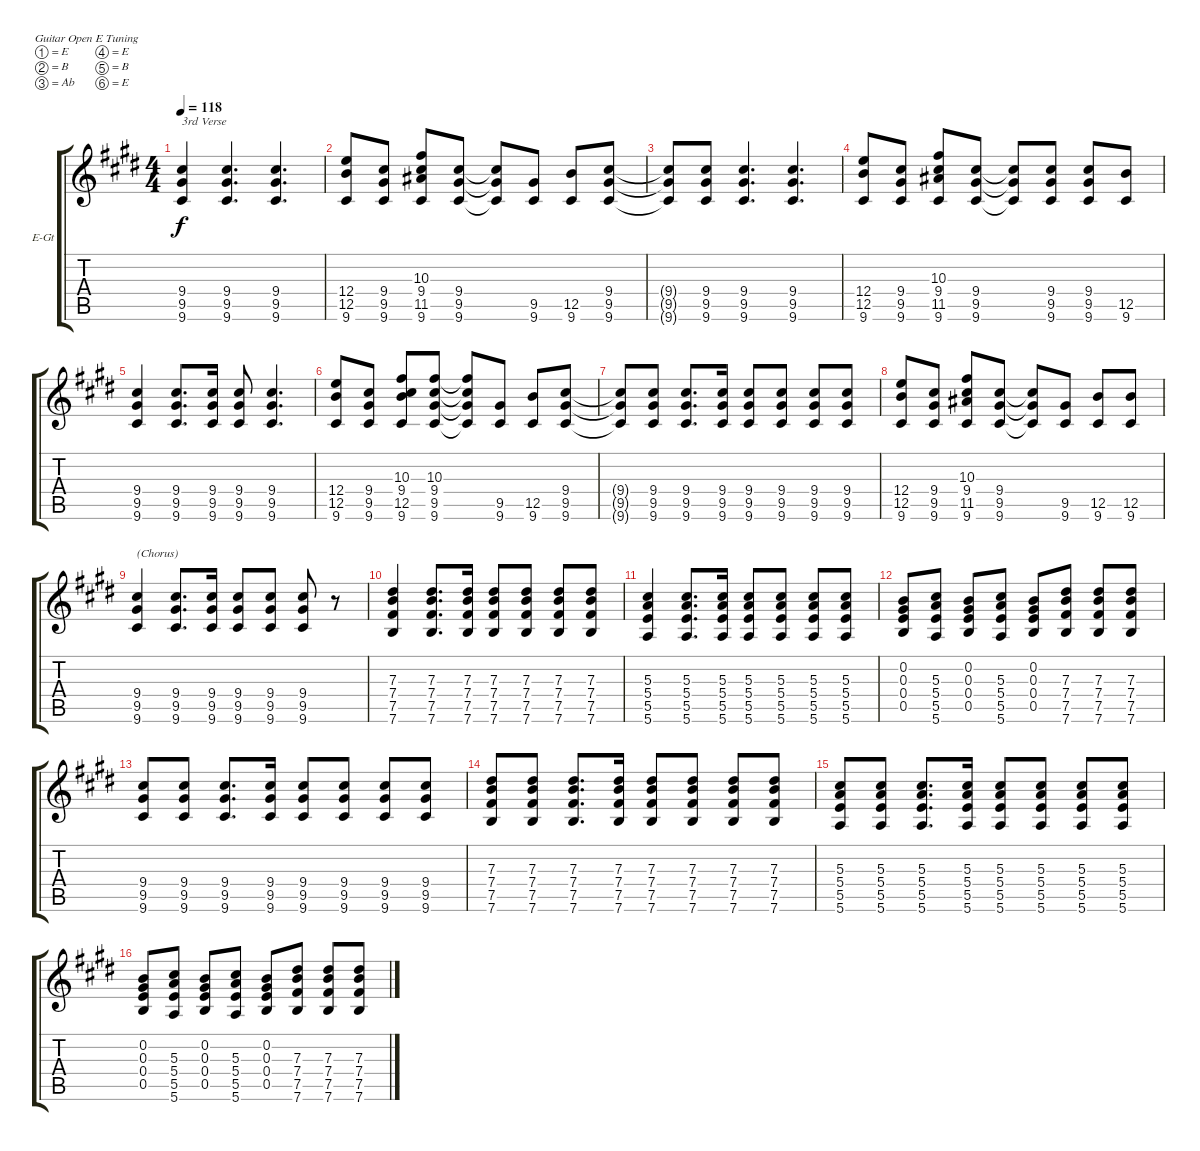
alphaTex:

\bracketExtendMode groupsimilarinstruments
\firstSystemTrackNameOrientation horizontal
\otherSystemsTrackNameOrientation horizontal
\track ("Rythm (Dbl Track)" "E-Gt") {instrument electricguitarjazz}
\staff {score tabs}
\tuning (E4 B3 Ab3 E3 B2 E2)
\ts (4 4)
\tempo 118
\clef g2
\ks e
(9.4 9.5 9.6).4{txt "3rd Verse" dy f} (9.4 9.5 9.6).4{d} (9.4 9.5 9.6).4{d} |
(12.4 12.5 9.6).8 (9.4 9.5 9.6).8 (10.3 9.4 11.5 9.6).8 (9.4 9.5 9.6).8 (9.4{t} 9.5{t} 9.6{t}).8 (9.5 9.6).8 (12.5 9.6).8 (9.4 9.5 9.6).8 |
(9.4{t} 9.5{t} 9.6{t}).8 (9.4 9.5 9.6).8 (9.4 9.5 9.6).4{d} (9.4 9.5 9.6).4{d} |
(12.4 12.5 9.6).8 (9.4 9.5 9.6).8 (10.3 9.4 11.5 9.6).8 (9.4 9.5 9.6).8 (9.4{t} 9.5{t} 9.6{t}).8 (9.4 9.5 9.6).8 (9.4 9.5 9.6).8 (12.5 9.6).8 |
(9.4 9.5 9.6).4 (9.4 9.5 9.6).8{d} (9.4 9.5 9.6).16 (9.4 9.5 9.6).8 (9.4 9.5 9.6).4{d} |
(12.4 12.5 9.6).8 (9.4 9.5 9.6).8 (10.3 9.4 12.5 9.6).8 (10.3 9.4 9.5 9.6).8 (10.3{t} 9.4{t} 9.5{t} 9.6{t}).8 (9.5 9.6).8 (12.5 9.6).8 (9.4 9.5 9.6).8 |
(9.4{t} 9.5{t} 9.6{t}).8 (9.4 9.5 9.6).8 (9.4 9.5 9.6).8{d} (9.4 9.5 9.6).16 (9.4 9.5 9.6).8 (9.4 9.5 9.6).8 (9.4 9.5 9.6).8 (9.4 9.5 9.6).8 |
(12.4 12.5 9.6).8 (9.4 9.5 9.6).8 (10.3 9.4 11.5 9.6).8 (9.4 9.5 9.6).8 (9.4{t} 9.5{t} 9.6{t}).8 (9.5 9.6).8 (12.5 9.6).8 (12.5 9.6).8 |
(9.4 9.5 9.6).4{txt "(Chorus)"} (9.4 9.5 9.6).8{d} (9.4 9.5 9.6).16 (9.4 9.5 9.6).8 (9.4 9.5 9.6).8 (9.4 9.5 9.6).8 r.8 |
(7.3 7.4 7.5 7.6).4 (7.3 7.4 7.5 7.6).8{d} (7.3 7.4 7.5 7.6).16 (7.3 7.4 7.5 7.6).8 (7.3 7.4 7.5 7.6).8 (7.3 7.4 7.5 7.6).8 (7.3 7.4 7.5 7.6).8 |
(5.3 5.4 5.5 5.6).4 (5.3 5.4 5.5 5.6).8{d} (5.3 5.4 5.5 5.6).16 (5.3 5.4 5.5 5.6).8 (5.3 5.4 5.5 5.6).8 (5.3 5.4 5.5 5.6).8 (5.3 5.4 5.5 5.6).8 |
(0.2 0.3 0.4 0.5).8 (5.3 5.4 5.5 5.6).8 (0.2 0.3 0.4 0.5).8 (5.3 5.4 5.5 5.6).8 (0.2 0.3 0.4 0.5).8 (7.3 7.4 7.5 7.6).8 (7.3 7.4 7.5 7.6).8 (7.3 7.4 7.5 7.6).8 |
(9.4 9.5 9.6).8 (9.4 9.5 9.6).8 (9.4 9.5 9.6).8{d} (9.4 9.5 9.6).16 (9.4 9.5 9.6).8 (9.4 9.5 9.6).8 (9.4 9.5 9.6).8 (9.4 9.5 9.6).8 |
(7.3 7.4 7.5 7.6).8 (7.3 7.4 7.5 7.6).8 (7.3 7.4 7.5 7.6).8{d} (7.3 7.4 7.5 7.6).16 (7.3 7.4 7.5 7.6).8 (7.3 7.4 7.5 7.6).8 (7.3 7.4 7.5 7.6).8 (7.3 7.4 7.5 7.6).8 |
(5.3 5.4 5.5 5.6).8 (5.3 5.4 5.5 5.6).8 (5.3 5.4 5.5 5.6).8{d} (5.3 5.4 5.5 5.6).16 (5.3 5.4 5.5 5.6).8 (5.3 5.4 5.5 5.6).8 (5.3 5.4 5.5 5.6).8 (5.3 5.4 5.5 5.6).8 |
(0.2 0.3 0.4 0.5).8 (5.3 5.4 5.5 5.6).8 (0.2 0.3 0.4 0.5).8 (5.3 5.4 5.5 5.6).8 (0.2 0.3 0.4 0.5).8 (7.3 7.4 7.5 7.6).8 (7.3 7.4 7.5 7.6).8 (7.3 7.4 7.5 7.6).8
